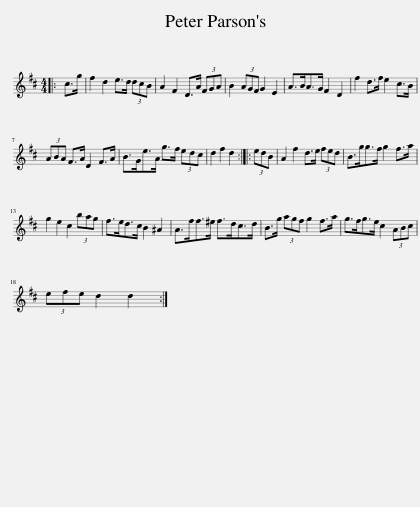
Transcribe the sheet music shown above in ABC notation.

X:1
L:1/8
M:4/4
I:linebreak $
K:D
V:1 treble
V:1
|: c>g | f2 d2 e>d (3dcB | A2 F2 D>A (3FGA | B2 (3AGF G2 E2 | A>BA>G F2 D2 | %5
 f2 d>f e2 c>B |$ (3ABA F>A D2 F>A | B>Ge>A g>f (3edc | d2 f2 d2 :: (3edB | %10
 A2 f2 d>e (3fed | B>gg>f g2 f>a |$ g2 e2 c2 (3bag | f>ed>c B2 ^A2 | A>ff>^e f>dc>d | %15
 B>g (3agf g2 f>a | g>fg>e c2 (3ABc |$ (3efe d2 d2 :| %18
